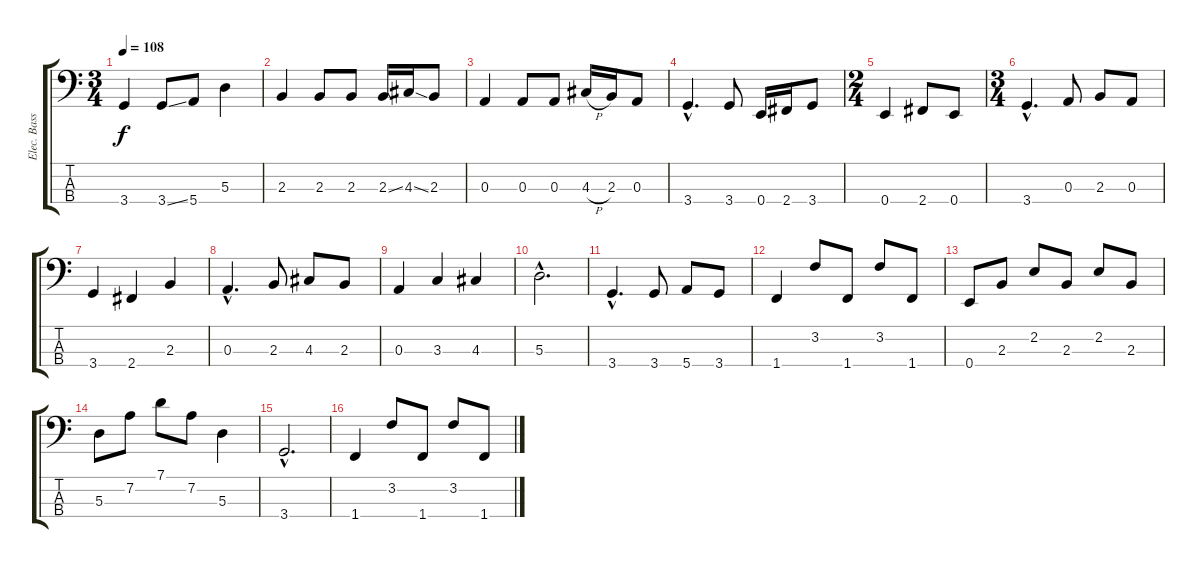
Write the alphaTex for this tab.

\track ("Elec. Bass" "Elec. Bass") {instrument electricbasspick}
\staff {score tabs}
\tuning (G2 D2 A1 E1) {hide}
\ts (3 4)
\tempo 108
\clef f4
\ks c
3.4.4{dy f} 3.4{ss}.8 5.4.8 5.3.4 |
2.3.4 2.3.8 2.3.8 2.3{ss}.16 4.3{ss}.16 2.3.8 |
0.3.4 0.3.8 0.3.8 4.3{h}.16 2.3.16 0.3.8 |
3.4{hac}.4{d} 3.4.8 0.4.16 2.4.16 3.4.8 |
\ts (2 4)
0.4.4 2.4.8 0.4.8 |
\ts (3 4)
3.4{hac}.4{d} 0.3.8 2.3.8 0.3.8 |
3.4.4 2.4.4 2.3.4 |
0.3{hac}.4{d} 2.3.8 4.3.8 2.3.8 |
0.3.4 3.3.4 4.3.4 |
5.3{hac}.2{d} |
3.4{hac}.4{d} 3.4.8 5.4.8 3.4.8 |
1.4.4 3.2.8 1.4.8 3.2.8 1.4.8 |
0.4.8 2.3.8 2.2.8 2.3.8 2.2.8 2.3.8 |
5.3.8 7.2.8 7.1.8 7.2.8 5.3.4 |
3.4{hac}.2{d} |
1.4.4 3.2.8 1.4.8 3.2.8 1.4.8
